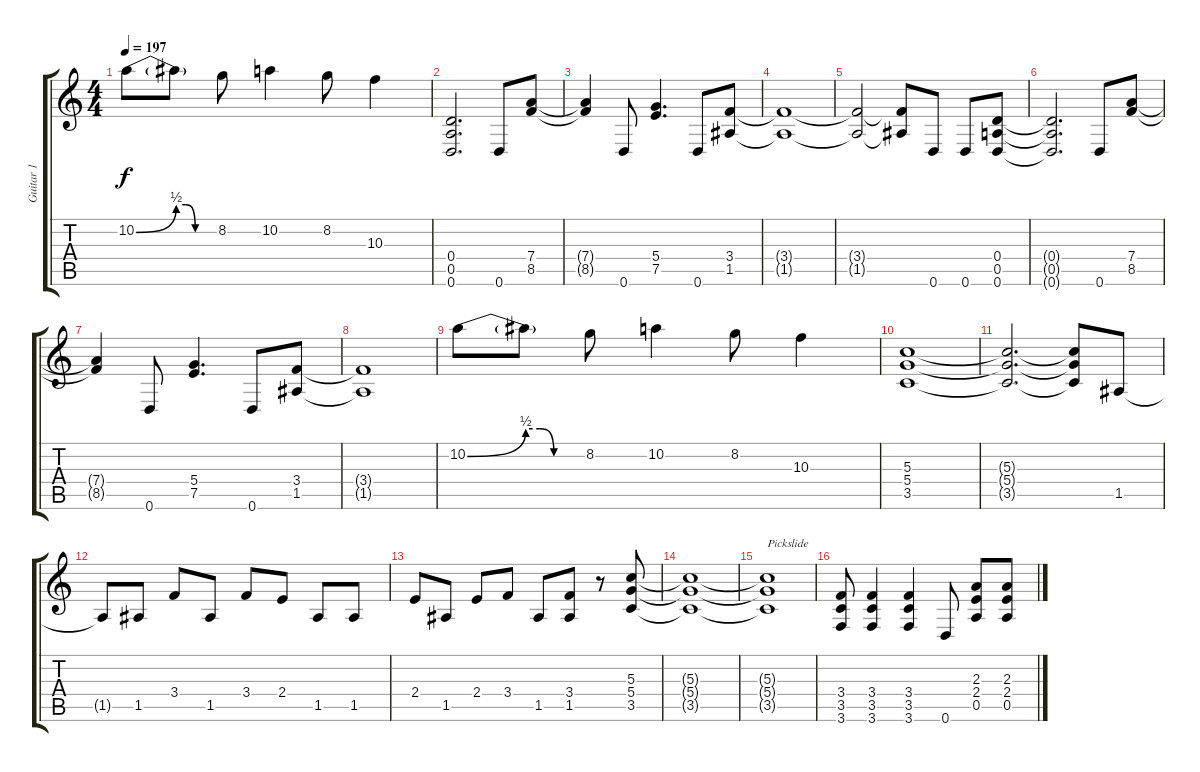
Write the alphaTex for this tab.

\track ("Guitar 1" "Guitar 1") {instrument distortionguitar}
\staff {score tabs}
\tuning (E4 B3 G3 D3 A2 D2) {hide}
\ts (4 4)
\tempo 197
\clef g2
\ks c
10.2{be (bend 0 0 60 2)}.8{dy f} 10.2{be (custom 0 2 15 2 30 0 60 0) t}.8 8.2.8 10.2.4 8.2.8 10.3.4 |
(0.4 0.5 0.6).2{d} 0.6.8 (7.4 8.5).8 |
(7.4{t} 8.5{t}).4 0.6.8 (5.4 7.5).4{d} 0.6.8 (3.4 1.5).8 |
(3.4{t} 1.5{t}).1 |
(3.4{t} 1.5{t}).2 (3.4{t} 1.5{t}).8 0.6.8 0.6.8 (0.4 0.5 0.6).8 |
(0.4{t} 0.5{t} 0.6{t}).2{d} 0.6.8 (7.4 8.5).8 |
(7.4{t} 8.5{t}).4 0.6.8 (5.4 7.5).4{d} 0.6.8 (3.4 1.5).8 |
(3.4{t} 1.5{t}).1 |
10.2{be (bend 0 0 60 2)}.8 10.2{be (custom 0 2 15 2 30 0 60 0) t}.8 8.2.8 10.2.4 8.2.8 10.3.4 |
(5.3 5.4 3.5).1 |
(5.3{t} 5.4{t} 3.5{t}).2{d} (5.3{t} 5.4{t} 3.5{t}).8 1.5.8 |
1.5{t}.8 1.5.8 3.4.8 1.5.8 3.4.8 2.4.8 1.5.8 1.5.8 |
2.4.8 1.5.8 2.4.8 3.4.8 1.5.8 (3.4 1.5).8 r.8 (5.3 5.4 3.5).8 |
(5.3{t} 5.4{t} 3.5{t}).1 |
(5.3{t} 5.4{t} 3.5{t}).1{txt "Pickslide"} |
(3.4 3.5 3.6).8 (3.4 3.5 3.6).4 (3.4 3.5 3.6).4 0.6.8 (2.3 2.4 0.5).8 (2.3 2.4 0.5).8
